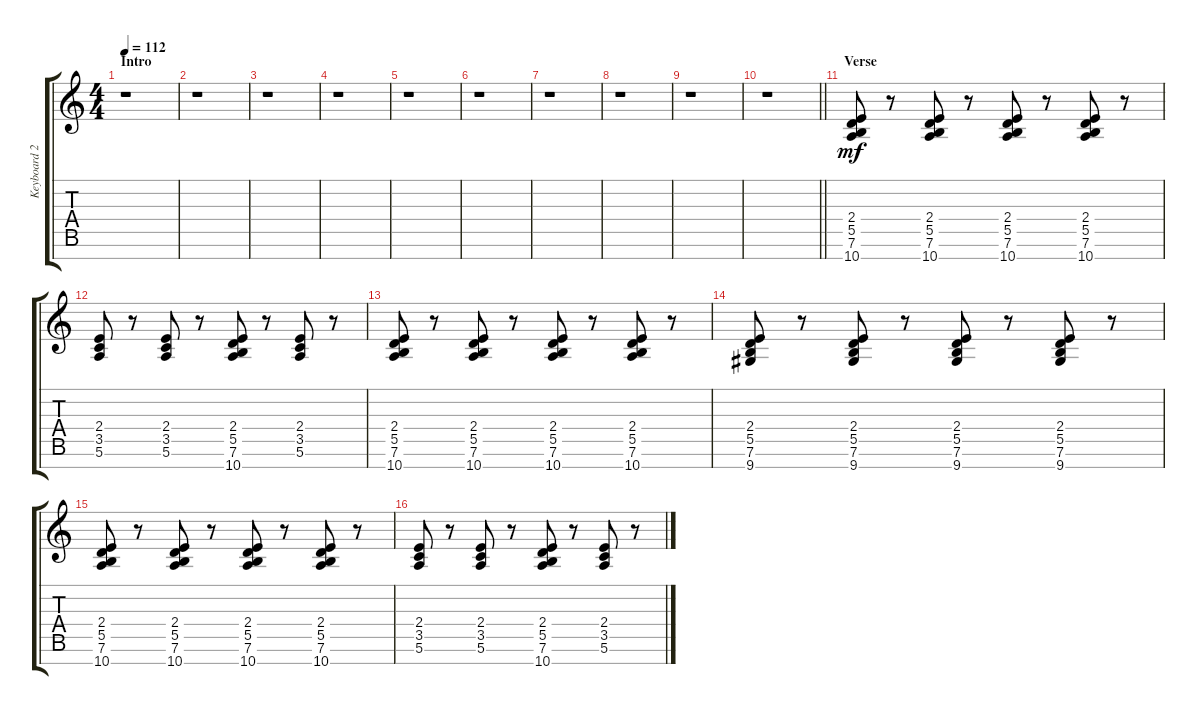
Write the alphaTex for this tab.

\track ("Keyboard 2 (elec.) (RH)" "Keyboard 2") {instrument electricgrandpiano}
\staff {score tabs}
\tuning (E5 B4 G4 D4 A3 E3 B2) {hide}
\ts (4 4)
\section ("" "Intro")
\tempo 112
\clef g2
\ks c
r.1{dy mf instrument electricgrandpiano} |
r.1 |
r.1 |
r.1 |
r.1 |
r.1 |
r.1 |
r.1 |
r.1 |
\barLineRight lightlight
r.1 |
\section ("" "Verse")
(2.4 5.5 7.6 10.7).8 r.8 (2.4 5.5 7.6 10.7).8 r.8 (2.4 5.5 7.6 10.7).8 r.8 (2.4 5.5 7.6 10.7).8 r.8 |
(2.4 3.5 5.6).8 r.8 (2.4 3.5 5.6).8 r.8 (2.4 5.5 7.6 10.7).8 r.8 (2.4 3.5 5.6).8 r.8 |
(2.4 5.5 7.6 10.7).8 r.8 (2.4 5.5 7.6 10.7).8 r.8 (2.4 5.5 7.6 10.7).8 r.8 (2.4 5.5 7.6 10.7).8 r.8 |
(2.4 5.5 7.6 9.7).8 r.8 (2.4 5.5 7.6 9.7).8 r.8 (2.4 5.5 7.6 9.7).8 r.8 (2.4 5.5 7.6 9.7).8 r.8 |
(2.4 5.5 7.6 10.7).8 r.8 (2.4 5.5 7.6 10.7).8 r.8 (2.4 5.5 7.6 10.7).8 r.8 (2.4 5.5 7.6 10.7).8 r.8 |
(2.4 3.5 5.6).8 r.8 (2.4 3.5 5.6).8 r.8 (2.4 5.5 7.6 10.7).8 r.8 (2.4 3.5 5.6).8 r.8
